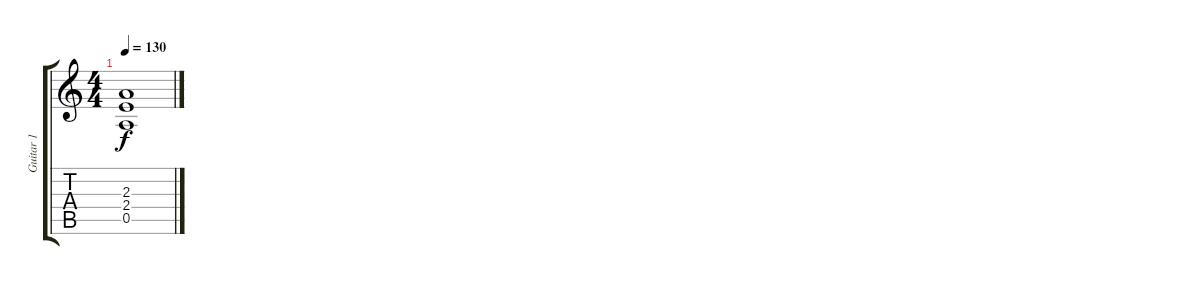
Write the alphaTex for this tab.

\track ("Guitar 1" "Guitar 1") {instrument overdrivenguitar}
\staff {score tabs}
\tuning (E4 B3 G3 D3 A2 E2) {hide}
\ts (4 4)
\tempo 130
\clef g2
\ks c
(2.3 2.4 0.5).1{dy f}
